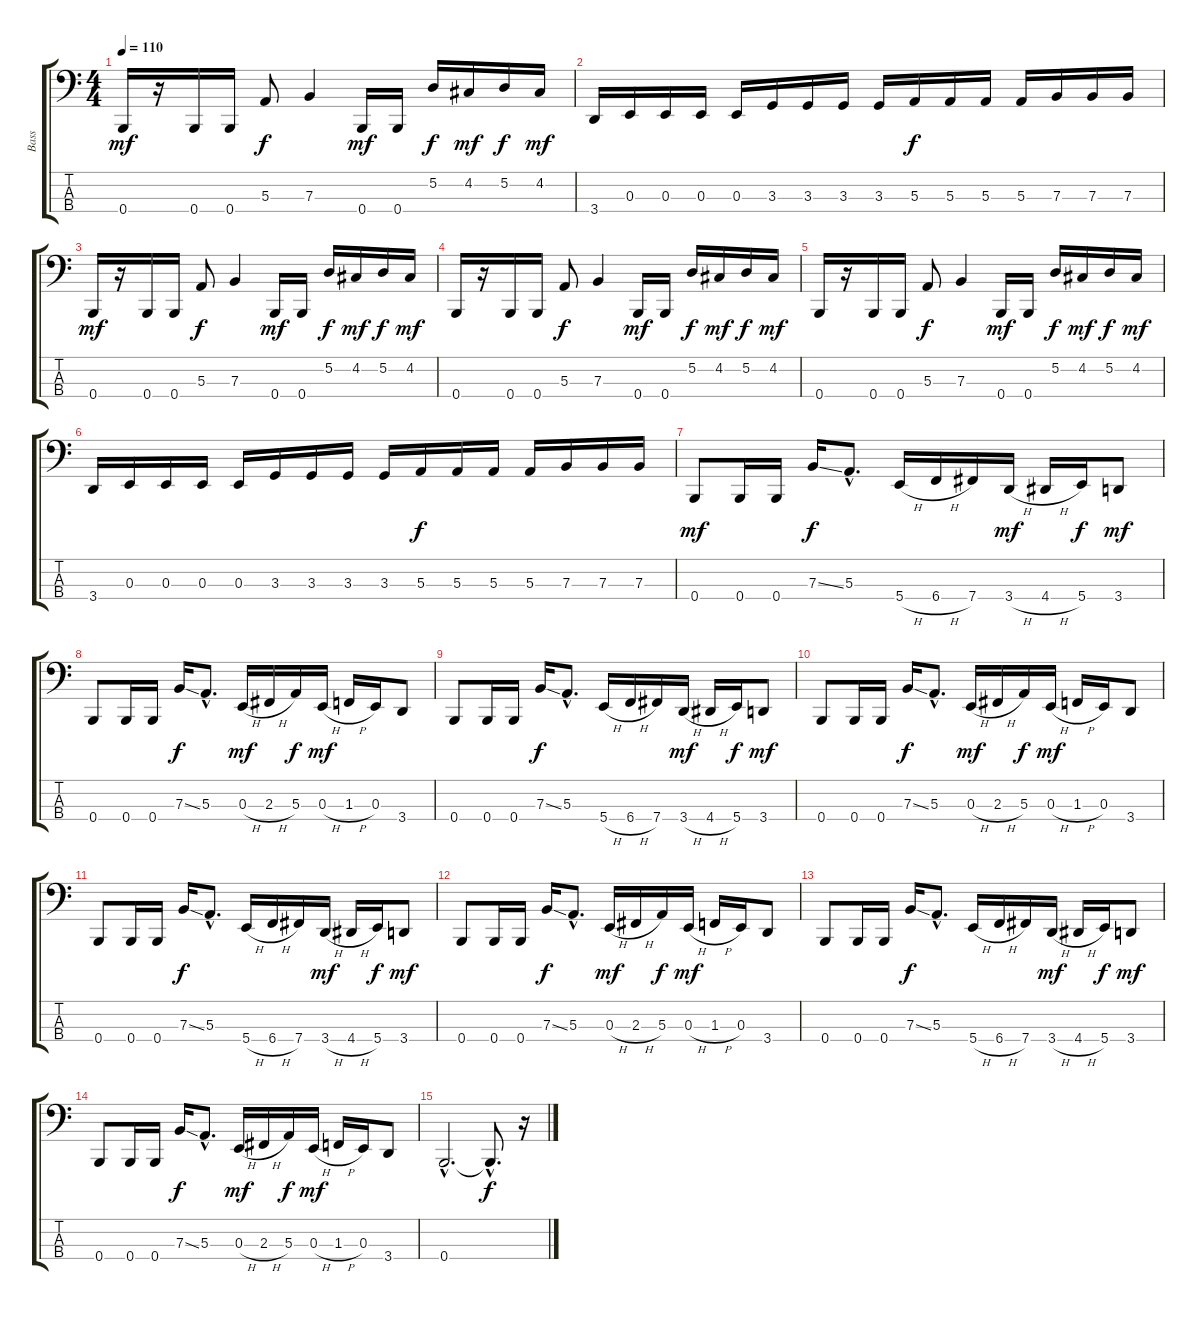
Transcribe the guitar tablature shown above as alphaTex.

\track ("Bass                " "Bass      ") {instrument electricbasspick}
\staff {score tabs}
\tuning (D2 A1 E1 B0) {hide}
\ts (4 4)
\tempo 110
\clef f4
\ks c
0.4.16{dy mf} r.16 0.4.16 0.4.16 5.3.8{dy f} 7.3.4 0.4.16{dy mf} 0.4.16 5.2.16{dy f} 4.2.16{dy mf} 5.2.16{dy f} 4.2.16{dy mf} |
3.4.16 0.3.16 0.3.16 0.3.16 0.3.16 3.3.16 3.3.16 3.3.16 3.3.16 5.3.16{dy f} 5.3.16 5.3.16 5.3.16 7.3.16 7.3.16 7.3.16 |
0.4.16{dy mf} r.16 0.4.16 0.4.16 5.3.8{dy f} 7.3.4 0.4.16{dy mf} 0.4.16 5.2.16{dy f} 4.2.16{dy mf} 5.2.16{dy f} 4.2.16{dy mf} |
0.4.16 r.16 0.4.16 0.4.16 5.3.8{dy f} 7.3.4 0.4.16{dy mf} 0.4.16 5.2.16{dy f} 4.2.16{dy mf} 5.2.16{dy f} 4.2.16{dy mf} |
0.4.16 r.16 0.4.16 0.4.16 5.3.8{dy f} 7.3.4 0.4.16{dy mf} 0.4.16 5.2.16{dy f} 4.2.16{dy mf} 5.2.16{dy f} 4.2.16{dy mf} |
3.4.16 0.3.16 0.3.16 0.3.16 0.3.16 3.3.16 3.3.16 3.3.16 3.3.16 5.3.16{dy f} 5.3.16 5.3.16 5.3.16 7.3.16 7.3.16 7.3.16 |
0.4.8{dy mf} 0.4.16 0.4.16 7.3{ss}.16{dy f} 5.3{hac}.8{d} 5.4{h}.16 6.4{h}.16 7.4.16 3.4{h}.16{dy mf} 4.4{h}.16 5.4.16{dy f} 3.4.8{dy mf} |
0.4.8 0.4.16 0.4.16 7.3{ss}.16{dy f} 5.3{hac}.8{d} 0.3{h}.16{dy mf} 2.3{h}.16 5.3.16{dy f} 0.3{h}.16{dy mf} 1.3{h}.16 0.3.16 3.4.8 |
0.4.8 0.4.16 0.4.16 7.3{ss}.16{dy f} 5.3{hac}.8{d} 5.4{h}.16 6.4{h}.16 7.4.16 3.4{h}.16{dy mf} 4.4{h}.16 5.4.16{dy f} 3.4.8{dy mf} |
0.4.8 0.4.16 0.4.16 7.3{ss}.16{dy f} 5.3{hac}.8{d} 0.3{h}.16{dy mf} 2.3{h}.16 5.3.16{dy f} 0.3{h}.16{dy mf} 1.3{h}.16 0.3.16 3.4.8 |
0.4.8 0.4.16 0.4.16 7.3{ss}.16{dy f} 5.3{hac}.8{d} 5.4{h}.16 6.4{h}.16 7.4.16 3.4{h}.16{dy mf} 4.4{h}.16 5.4.16{dy f} 3.4.8{dy mf} |
0.4.8 0.4.16 0.4.16 7.3{ss}.16{dy f} 5.3{hac}.8{d} 0.3{h}.16{dy mf} 2.3{h}.16 5.3.16{dy f} 0.3{h}.16{dy mf} 1.3{h}.16 0.3.16 3.4.8 |
0.4.8 0.4.16 0.4.16 7.3{ss}.16{dy f} 5.3{hac}.8{d} 5.4{h}.16 6.4{h}.16 7.4.16 3.4{h}.16{dy mf} 4.4{h}.16 5.4.16{dy f} 3.4.8{dy mf} |
0.4.8 0.4.16 0.4.16 7.3{ss}.16{dy f} 5.3{hac}.8{d} 0.3{h}.16{dy mf} 2.3{h}.16 5.3.16{dy f} 0.3{h}.16{dy mf} 1.3{h}.16 0.3.16 3.4.8 |
0.4{hac}.2{d} 0.4{hac t}.8{d dy f} r.16
